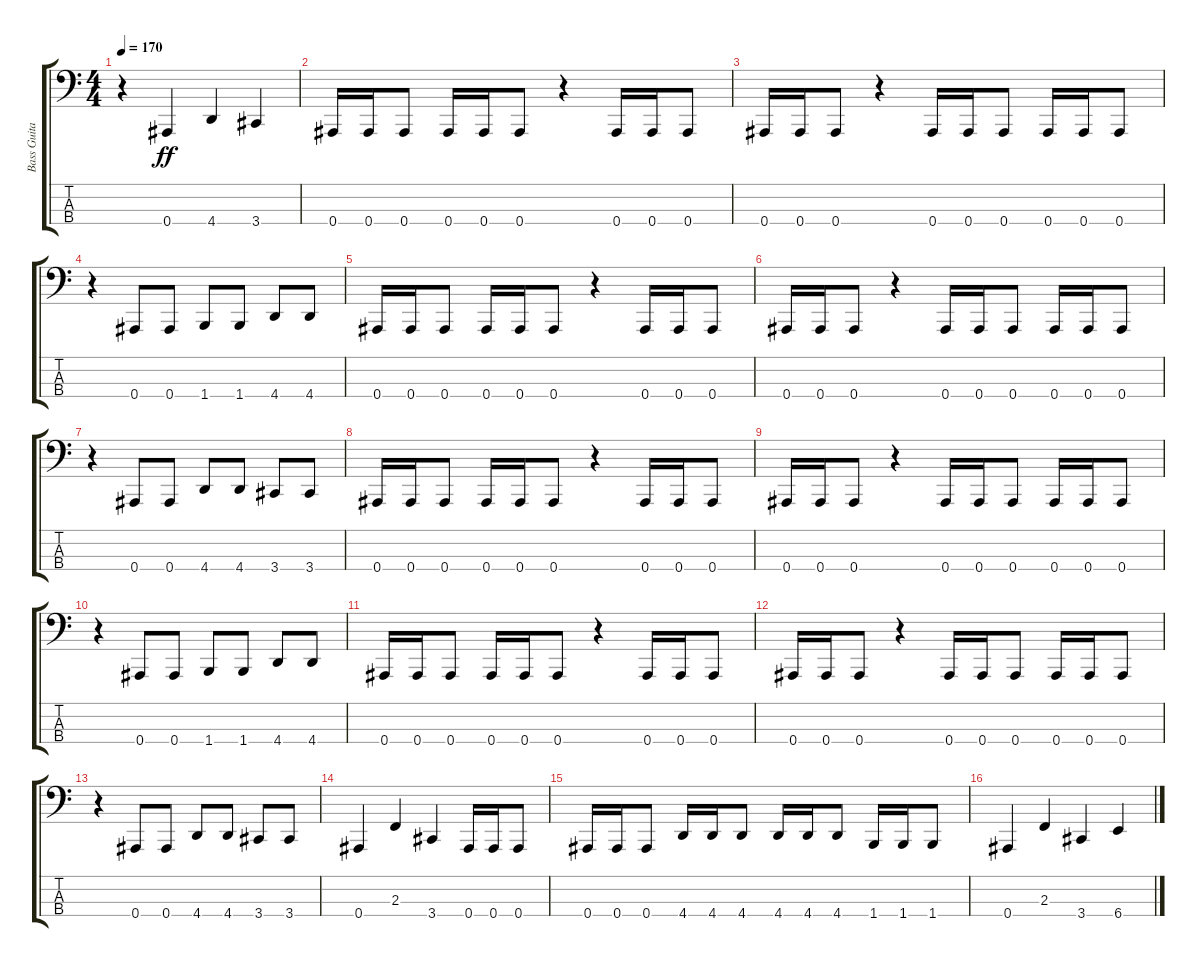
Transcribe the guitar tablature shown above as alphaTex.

\track ("Bass Guitar" "Bass Guita") {instrument electricbassfinger}
\staff {score tabs}
\tuning (Db2 Ab1 Eb1 Bb0) {hide}
\ts (4 4)
\tempo 170
\clef f4
\ks c
r.4{dy ff} 0.4.4 4.4.4 3.4.4 |
0.4.16 0.4.16 0.4.8 0.4.16 0.4.16 0.4.8 r.4 0.4.16 0.4.16 0.4.8 |
0.4.16 0.4.16 0.4.8 r.4 0.4.16 0.4.16 0.4.8 0.4.16 0.4.16 0.4.8 |
r.4 0.4.8 0.4.8 1.4.8 1.4.8 4.4.8 4.4.8 |
0.4.16 0.4.16 0.4.8 0.4.16 0.4.16 0.4.8 r.4 0.4.16 0.4.16 0.4.8 |
0.4.16 0.4.16 0.4.8 r.4 0.4.16 0.4.16 0.4.8 0.4.16 0.4.16 0.4.8 |
r.4 0.4.8 0.4.8 4.4.8 4.4.8 3.4.8 3.4.8 |
0.4.16 0.4.16 0.4.8 0.4.16 0.4.16 0.4.8 r.4 0.4.16 0.4.16 0.4.8 |
0.4.16 0.4.16 0.4.8 r.4 0.4.16 0.4.16 0.4.8 0.4.16 0.4.16 0.4.8 |
r.4 0.4.8 0.4.8 1.4.8 1.4.8 4.4.8 4.4.8 |
0.4.16 0.4.16 0.4.8 0.4.16 0.4.16 0.4.8 r.4 0.4.16 0.4.16 0.4.8 |
0.4.16 0.4.16 0.4.8 r.4 0.4.16 0.4.16 0.4.8 0.4.16 0.4.16 0.4.8 |
r.4 0.4.8 0.4.8 4.4.8 4.4.8 3.4.8 3.4.8 |
0.4.4 2.3.4 3.4.4 0.4.16 0.4.16 0.4.8 |
0.4.16 0.4.16 0.4.8 4.4.16 4.4.16 4.4.8 4.4.16 4.4.16 4.4.8 1.4.16 1.4.16 1.4.8 |
0.4.4 2.3.4 3.4.4 6.4.4
